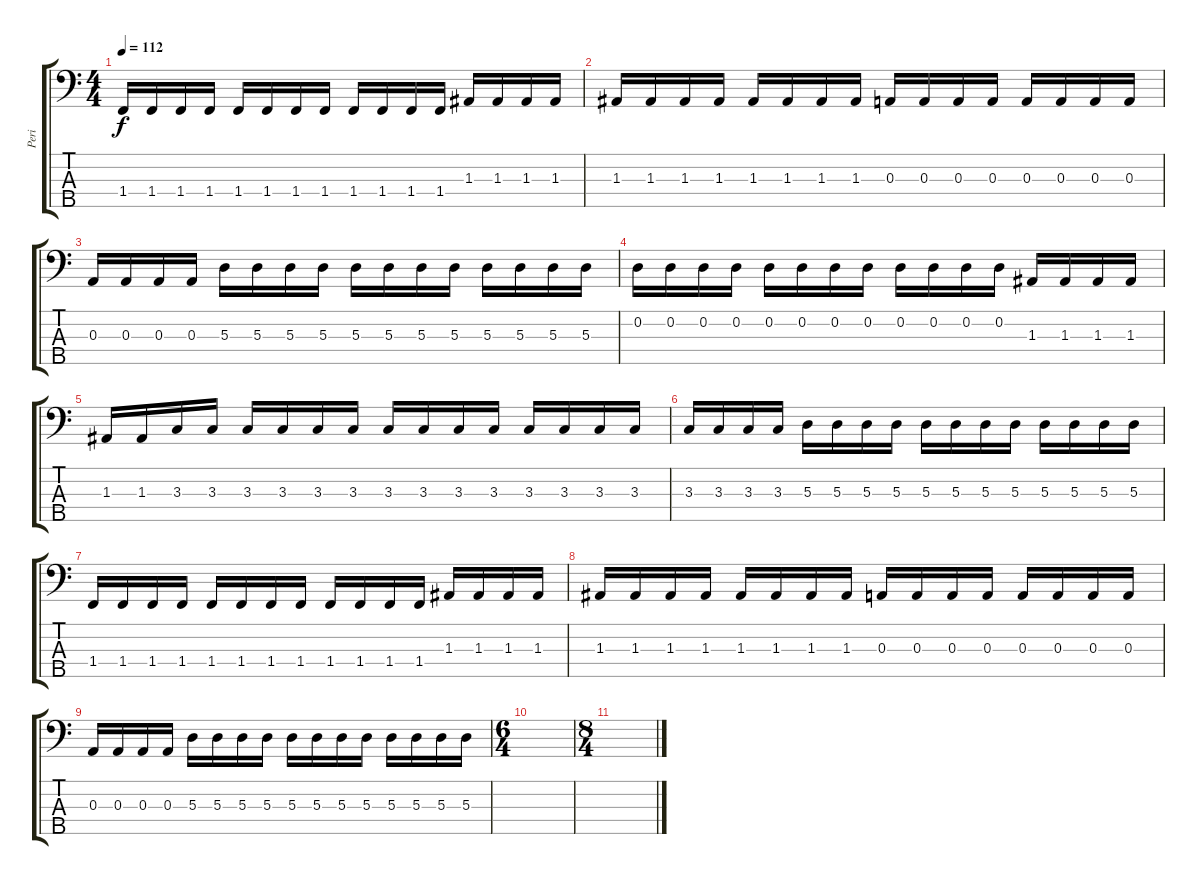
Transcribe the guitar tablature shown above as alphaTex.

\track ("Peri" "Peri") {instrument electricbassfinger}
\staff {score tabs}
\tuning (G2 D2 A1 E1 B0) {hide}
\ts (4 4)
\tempo 112
\clef f4
\ks c
1.4.16{dy f} 1.4.16 1.4.16 1.4.16 1.4.16 1.4.16 1.4.16 1.4.16 1.4.16 1.4.16 1.4.16 1.4.16 1.3.16 1.3.16 1.3.16 1.3.16 |
1.3.16 1.3.16 1.3.16 1.3.16 1.3.16 1.3.16 1.3.16 1.3.16 0.3.16 0.3.16 0.3.16 0.3.16 0.3.16 0.3.16 0.3.16 0.3.16 |
0.3.16 0.3.16 0.3.16 0.3.16 5.3.16 5.3.16 5.3.16 5.3.16 5.3.16 5.3.16 5.3.16 5.3.16 5.3.16 5.3.16 5.3.16 5.3.16 |
0.2.16 0.2.16 0.2.16 0.2.16 0.2.16 0.2.16 0.2.16 0.2.16 0.2.16 0.2.16 0.2.16 0.2.16 1.3.16 1.3.16 1.3.16 1.3.16 |
1.3.16 1.3.16 3.3.16 3.3.16 3.3.16 3.3.16 3.3.16 3.3.16 3.3.16 3.3.16 3.3.16 3.3.16 3.3.16 3.3.16 3.3.16 3.3.16 |
3.3.16 3.3.16 3.3.16 3.3.16 5.3.16 5.3.16 5.3.16 5.3.16 5.3.16 5.3.16 5.3.16 5.3.16 5.3.16 5.3.16 5.3.16 5.3.16 |
1.4.16 1.4.16 1.4.16 1.4.16 1.4.16 1.4.16 1.4.16 1.4.16 1.4.16 1.4.16 1.4.16 1.4.16 1.3.16 1.3.16 1.3.16 1.3.16 |
1.3.16 1.3.16 1.3.16 1.3.16 1.3.16 1.3.16 1.3.16 1.3.16 0.3.16 0.3.16 0.3.16 0.3.16 0.3.16 0.3.16 0.3.16 0.3.16 |
0.3.16 0.3.16 0.3.16 0.3.16 5.3.16 5.3.16 5.3.16 5.3.16 5.3.16 5.3.16 5.3.16 5.3.16 5.3.16 5.3.16 5.3.16 5.3.16 |
\ts (6 4)
|
\ts (8 4)
